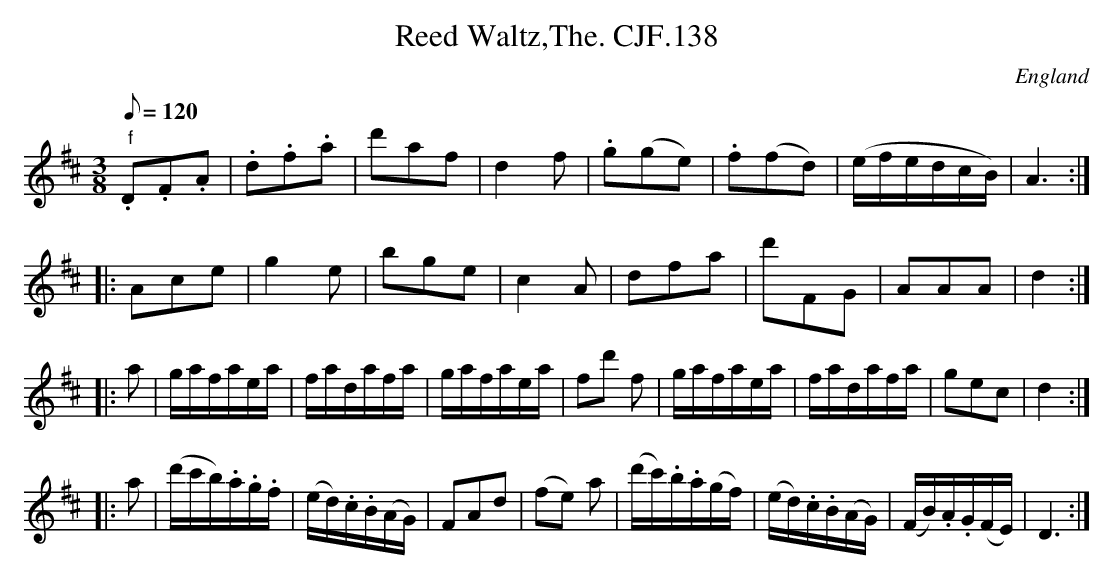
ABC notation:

X:1
T:Reed Waltz,The. CJF.138
O:England
M:3/8
L:1/16
Q:1/8=120
K:D major
" f".D2.F2.A2|.d2.f2.a2|d'2a2f2|d4f2|\
.g2(g2e2)|.f2(f2d2)|(efedcB)|A6:|!
|:A2c2e2|g4e2|b2g2e2|c4A2|\
d2f2a2|d'2F2G2|A2A2A2|d4:|!
|:a2|gafaea|fadafa|gafaea|f2d'2 f2|\
gafaea|fadafa|g2e2c2|d4:|!
|:a2|(d'c'b).a.g.f|(ed).c.B(AG)|F2A2d2|(f2e2) a2|\
(d'c').b.a(gf)|(ed).c.B(AG)|(FB).A.G(FE)|D6:|
